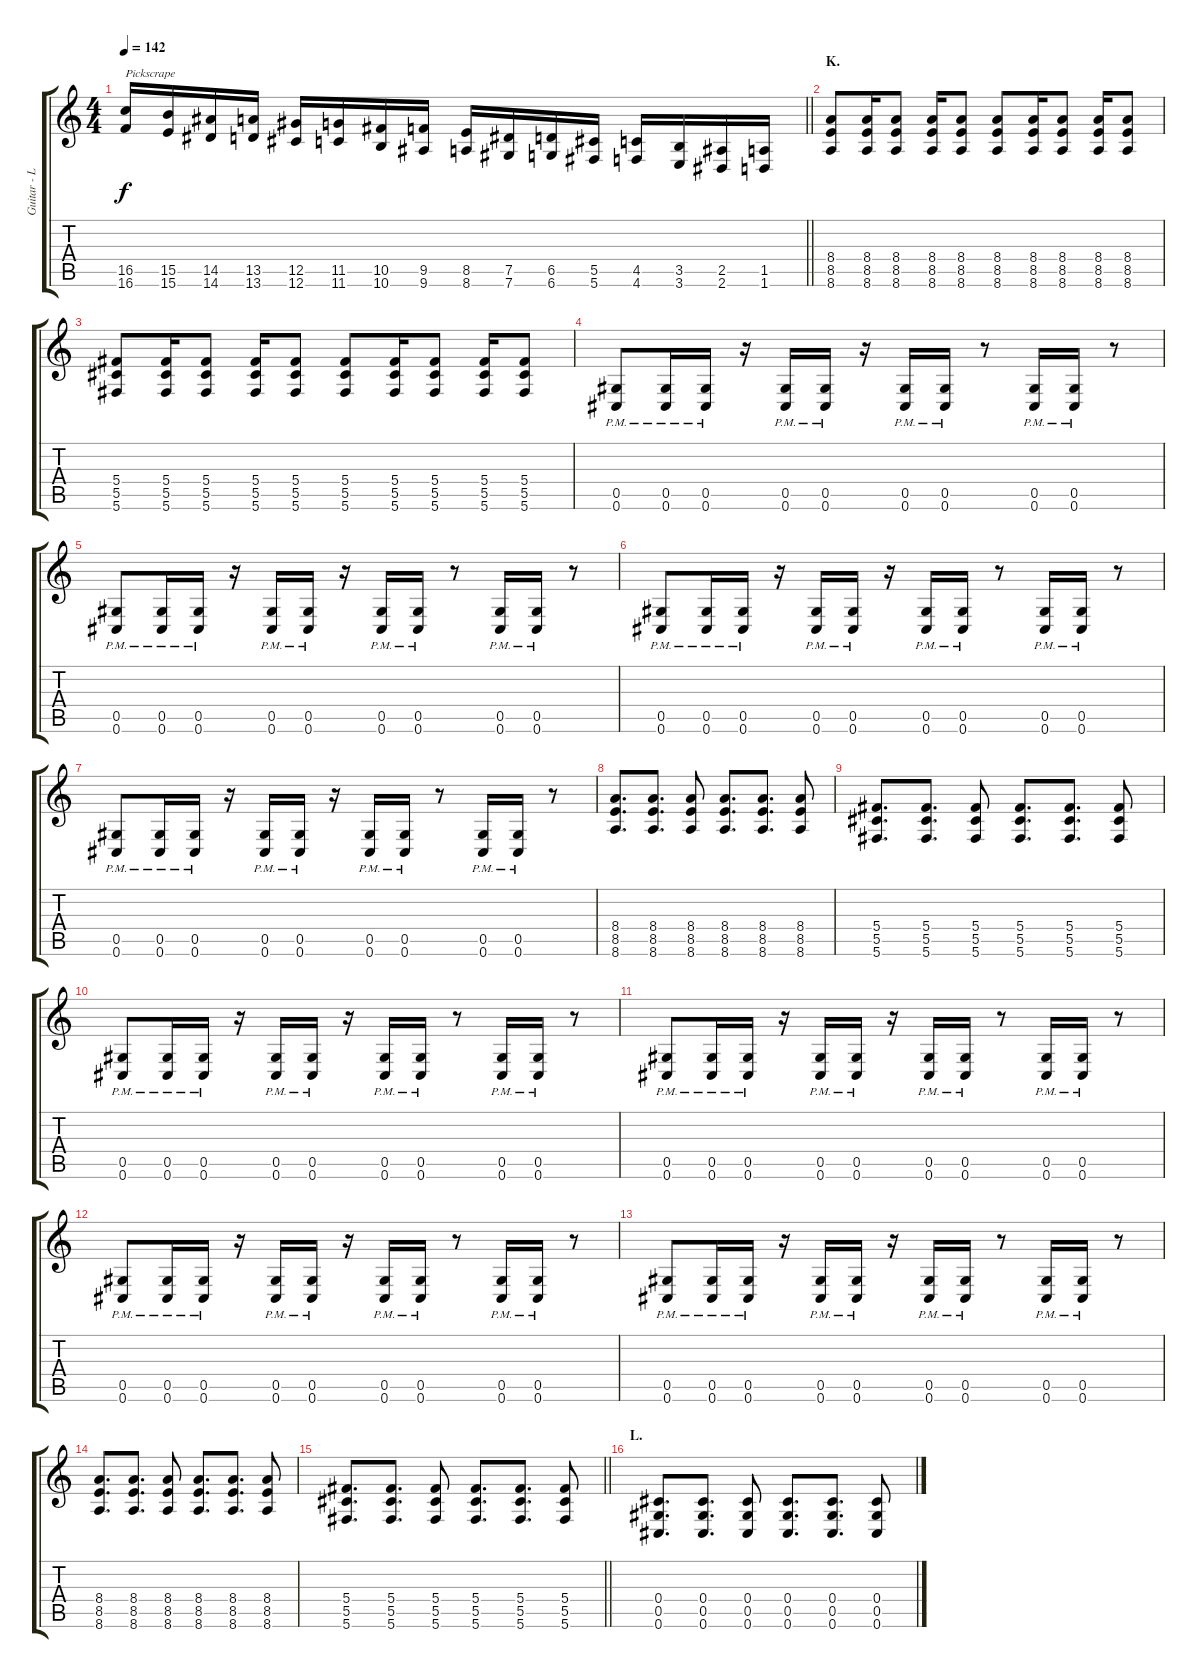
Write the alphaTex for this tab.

\track ("Guitar - Left" "Guitar - L") {instrument distortionguitar}
\staff {score tabs}
\tuning (Eb4 Bb3 Gb3 Db3 Ab2 Db2) {hide}
\ts (4 4)
\tempo 142
\clef g2
\barLineRight lightlight
\ks c
(16.5 16.6).16{txt "Pickscrape" dy f instrument guitarfretnoise} (15.5 15.6).16 (14.5 14.6).16 (13.5 13.6).16 (12.5 12.6).16 (11.5 11.6).16 (10.5 10.6).16 (9.5 9.6).16 (8.5 8.6).16 (7.5 7.6).16 (6.5 6.6).16 (5.5 5.6).16 (4.5 4.6).16 (3.5 3.6).16 (2.5 2.6).16 (1.5 1.6).16 |
\section ("" "K.")
(8.4 8.5 8.6).8{instrument distortionguitar} (8.4 8.5 8.6).16 (8.4 8.5 8.6).8 (8.4 8.5 8.6).16 (8.4 8.5 8.6).8 (8.4 8.5 8.6).8 (8.4 8.5 8.6).16 (8.4 8.5 8.6).8 (8.4 8.5 8.6).16 (8.4 8.5 8.6).8 |
(5.4 5.5 5.6).8 (5.4 5.5 5.6).16 (5.4 5.5 5.6).8 (5.4 5.5 5.6).16 (5.4 5.5 5.6).8 (5.4 5.5 5.6).8 (5.4 5.5 5.6).16 (5.4 5.5 5.6).8 (5.4 5.5 5.6).16 (5.4 5.5 5.6).8 |
(0.5{pm} 0.6{pm}).8 (0.5{pm} 0.6{pm}).16 (0.5{pm} 0.6{pm}).16 r.16 (0.5{pm} 0.6{pm}).16 (0.5{pm} 0.6{pm}).16 r.16 (0.5{pm} 0.6{pm}).16 (0.5{pm} 0.6{pm}).16 r.8 (0.5{pm} 0.6{pm}).16 (0.5{pm} 0.6{pm}).16 r.8 |
(0.5{pm} 0.6{pm}).8 (0.5{pm} 0.6{pm}).16 (0.5{pm} 0.6{pm}).16 r.16 (0.5{pm} 0.6{pm}).16 (0.5{pm} 0.6{pm}).16 r.16 (0.5{pm} 0.6{pm}).16 (0.5{pm} 0.6{pm}).16 r.8 (0.5{pm} 0.6{pm}).16 (0.5{pm} 0.6{pm}).16 r.8 |
(0.5{pm} 0.6{pm}).8 (0.5{pm} 0.6{pm}).16 (0.5{pm} 0.6{pm}).16 r.16 (0.5{pm} 0.6{pm}).16 (0.5{pm} 0.6{pm}).16 r.16 (0.5{pm} 0.6{pm}).16 (0.5{pm} 0.6{pm}).16 r.8 (0.5{pm} 0.6{pm}).16 (0.5{pm} 0.6{pm}).16 r.8 |
(0.5{pm} 0.6{pm}).8 (0.5{pm} 0.6{pm}).16 (0.5{pm} 0.6{pm}).16 r.16 (0.5{pm} 0.6{pm}).16 (0.5{pm} 0.6{pm}).16 r.16 (0.5{pm} 0.6{pm}).16 (0.5{pm} 0.6{pm}).16 r.8 (0.5{pm} 0.6{pm}).16 (0.5{pm} 0.6{pm}).16 r.8 |
(8.4 8.5 8.6).8{d} (8.4 8.5 8.6).8{d} (8.4 8.5 8.6).8 (8.4 8.5 8.6).8{d} (8.4 8.5 8.6).8{d} (8.4 8.5 8.6).8 |
(5.4 5.5 5.6).8{d} (5.4 5.5 5.6).8{d} (5.4 5.5 5.6).8 (5.4 5.5 5.6).8{d} (5.4 5.5 5.6).8{d} (5.4 5.5 5.6).8 |
(0.5{pm} 0.6{pm}).8 (0.5{pm} 0.6{pm}).16 (0.5{pm} 0.6{pm}).16 r.16 (0.5{pm} 0.6{pm}).16 (0.5{pm} 0.6{pm}).16 r.16 (0.5{pm} 0.6{pm}).16 (0.5{pm} 0.6{pm}).16 r.8 (0.5{pm} 0.6{pm}).16 (0.5{pm} 0.6{pm}).16 r.8 |
(0.5{pm} 0.6{pm}).8 (0.5{pm} 0.6{pm}).16 (0.5{pm} 0.6{pm}).16 r.16 (0.5{pm} 0.6{pm}).16 (0.5{pm} 0.6{pm}).16 r.16 (0.5{pm} 0.6{pm}).16 (0.5{pm} 0.6{pm}).16 r.8 (0.5{pm} 0.6{pm}).16 (0.5{pm} 0.6{pm}).16 r.8 |
(0.5{pm} 0.6{pm}).8 (0.5{pm} 0.6{pm}).16 (0.5{pm} 0.6{pm}).16 r.16 (0.5{pm} 0.6{pm}).16 (0.5{pm} 0.6{pm}).16 r.16 (0.5{pm} 0.6{pm}).16 (0.5{pm} 0.6{pm}).16 r.8 (0.5{pm} 0.6{pm}).16 (0.5{pm} 0.6{pm}).16 r.8 |
(0.5{pm} 0.6{pm}).8 (0.5{pm} 0.6{pm}).16 (0.5{pm} 0.6{pm}).16 r.16 (0.5{pm} 0.6{pm}).16 (0.5{pm} 0.6{pm}).16 r.16 (0.5{pm} 0.6{pm}).16 (0.5{pm} 0.6{pm}).16 r.8 (0.5{pm} 0.6{pm}).16 (0.5{pm} 0.6{pm}).16 r.8 |
(8.4 8.5 8.6).8{d} (8.4 8.5 8.6).8{d} (8.4 8.5 8.6).8 (8.4 8.5 8.6).8{d} (8.4 8.5 8.6).8{d} (8.4 8.5 8.6).8 |
\barLineRight lightlight
(5.4 5.5 5.6).8{d} (5.4 5.5 5.6).8{d} (5.4 5.5 5.6).8 (5.4 5.5 5.6).8{d} (5.4 5.5 5.6).8{d} (5.4 5.5 5.6).8 |
\section ("" "L.")
(0.4 0.5 0.6).8{d} (0.4 0.5 0.6).8{d} (0.4 0.5 0.6).8 (0.4 0.5 0.6).8{d} (0.4 0.5 0.6).8{d} (0.4 0.5 0.6).8
